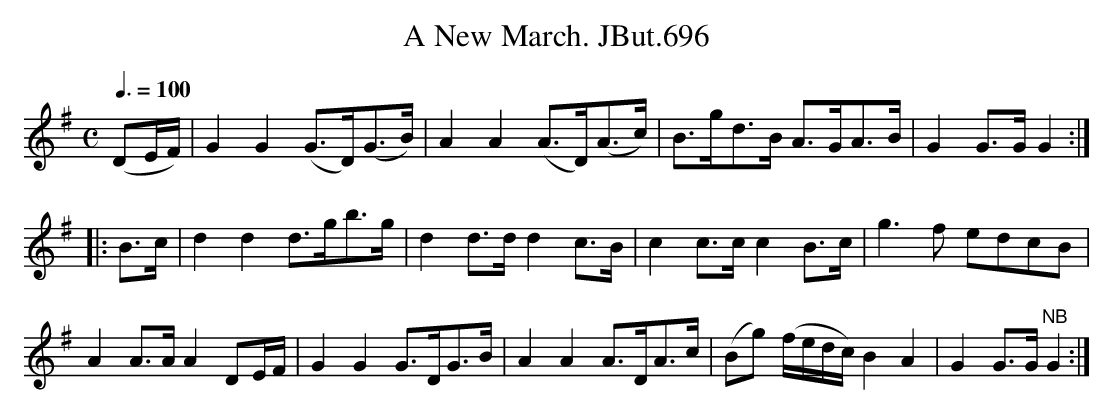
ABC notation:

X:1
T:New March. JBut.696, A
M:C
L:1/8
Q:3/8=100
K:G
(DE/F/)|G2G2 (G>D)(G>B)|A2A2 (A>D)(A>c)|B>gd>B A>GA>B|G2 G>G G2:|
|:B>c|d2d2 d>gb>g|d2d>dd2 c>B|c2c>c c2B>c|g3f edcB|
A2A>A A2 DE/F/|G2G2 G>DG>B|A2A2 A>DA>c|(Bg) (f/e/d/c/) B2A2|G2G>G"NB"G2:|
